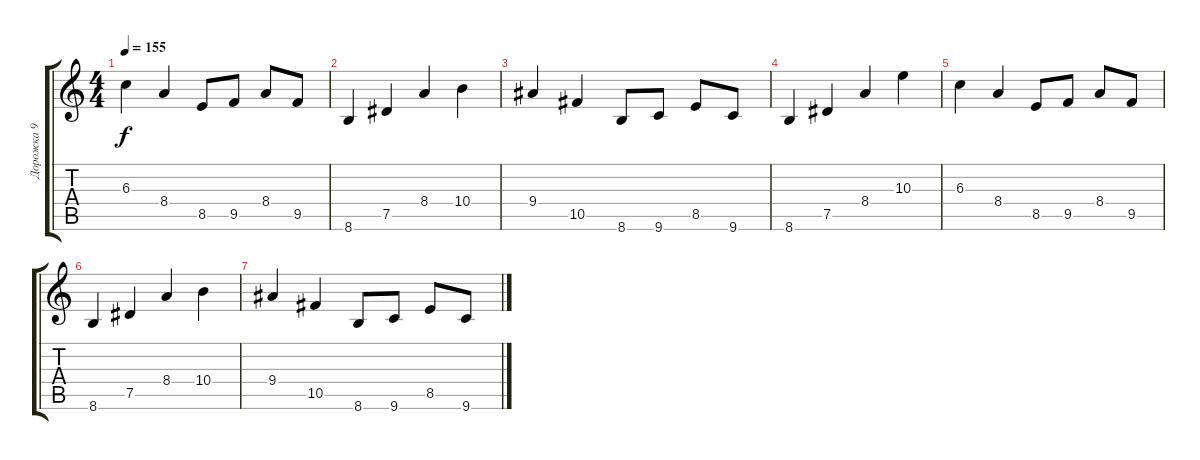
\track ("Дорожка 9" "Дорожка 9") {instrument distortionguitar}
\staff {score tabs}
\tuning (Eb4 Bb3 Gb3 Db3 Ab2 Eb2) {hide}
\ts (4 4)
\tempo 155
\clef g2
\ks c
6.3.4{dy f} 8.4.4 8.5.8 9.5.8 8.4.8 9.5.8 |
8.6.4 7.5.4 8.4.4 10.4.4 |
9.4.4 10.5.4 8.6.8 9.6.8 8.5.8 9.6.8 |
8.6.4{volume 2} 7.5.4 8.4.4 10.3.4 |
6.3.4 8.4.4 8.5.8 9.5.8 8.4.8 9.5.8 |
8.6.4{volume 0} 7.5.4 8.4.4 10.4.4 |
9.4.4 10.5.4 8.6.8 9.6.8 8.5.8 9.6.8
